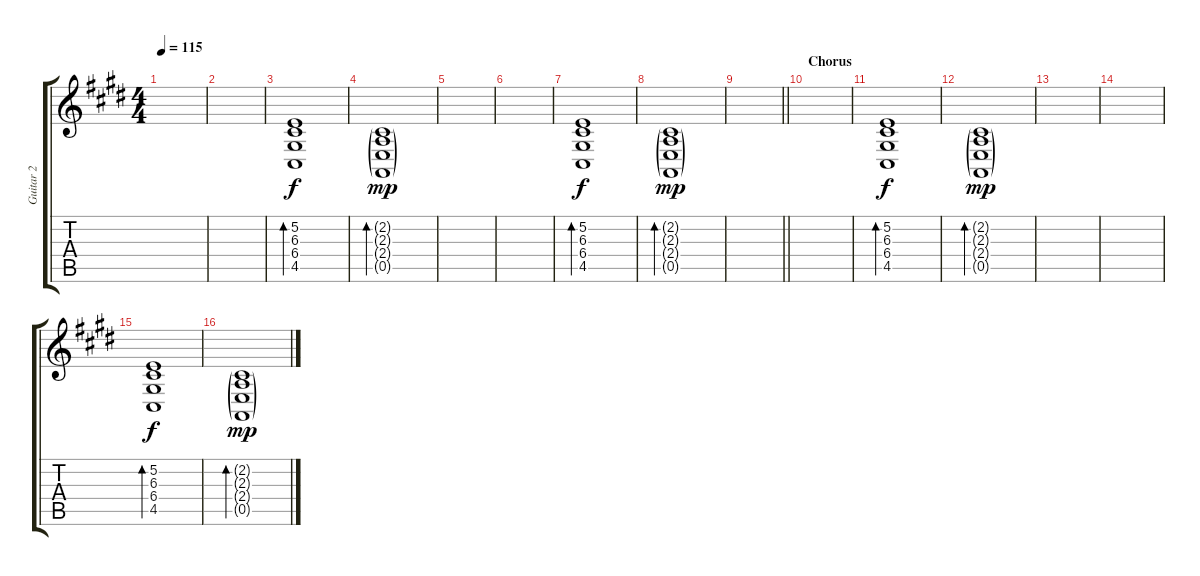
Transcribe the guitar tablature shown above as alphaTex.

\track ("Guitar 2" "Guitar 2") {instrument acousticgrandpiano}
\staff {score tabs}
\tuning (E4 B3 G3 D3 A2 E2) {hide}
\ts (4 4)
\tempo 115
\clef g2
\ks c#minor
|
|
(5.2 6.3 6.4 4.5).1{bd 480 dy f} |
(2.2{g} 2.3{g} 2.4{g} 0.5{g}).1{bd 480 dy mp} |
|
|
(5.2 6.3 6.4 4.5).1{bd 480 dy f} |
(2.2{g} 2.3{g} 2.4{g} 0.5{g}).1{bd 480 dy mp} |
\barLineRight lightlight
|
\section ("" "Chorus")
|
(5.2 6.3 6.4 4.5).1{bd 480 dy f} |
(2.2{g} 2.3{g} 2.4{g} 0.5{g}).1{bd 480 dy mp} |
|
|
(5.2 6.3 6.4 4.5).1{bd 480 dy f} |
(2.2{g} 2.3{g} 2.4{g} 0.5{g}).1{bd 480 dy mp}
